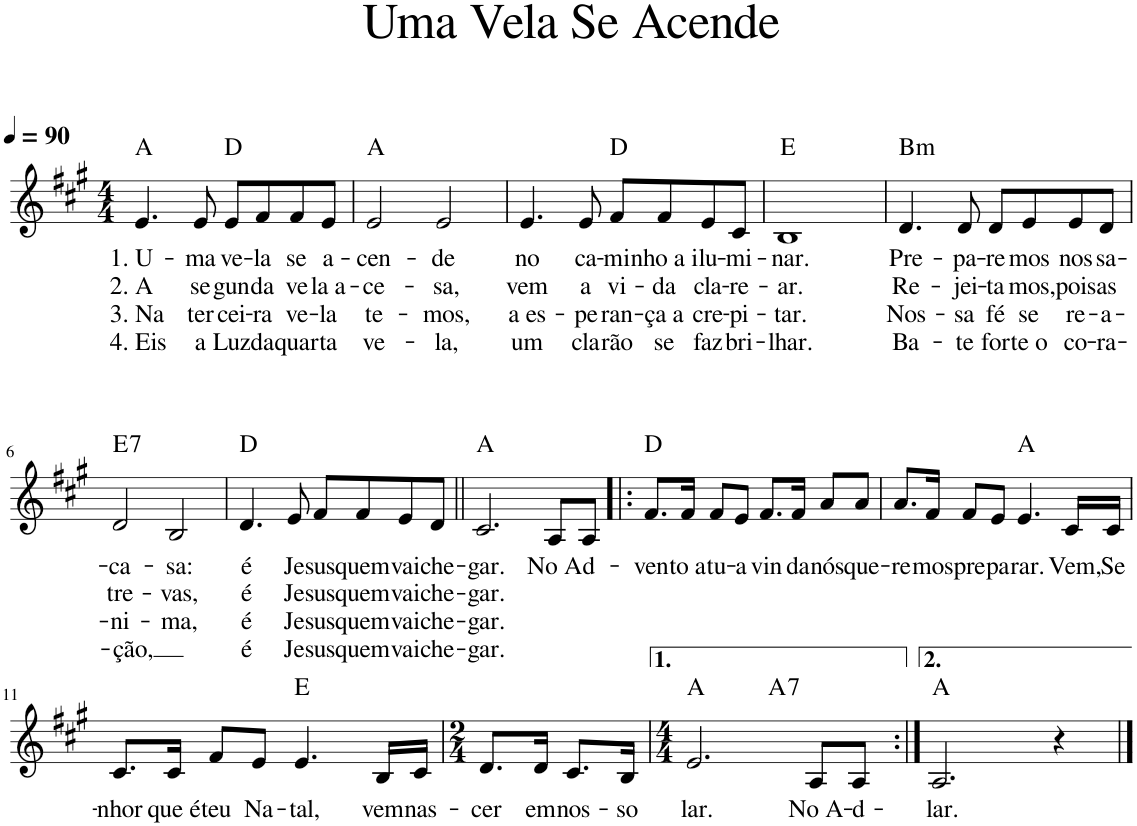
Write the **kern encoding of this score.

**kern	**text	**text	**text	**text	**harte
*part1	*part1	*part1	*part1	*part1	*part1
*staff1	*staff1	*staff1	*staff1	*staff1	*
*I"Voz	*	*	*	*	*
*I'Vo.	*	*	*	*	*
*clefG2	*	*	*	*	*
*k[f#c#g#]	*	*	*	*	*
*M4/4	*	*	*	*	*
*MM90	*	*	*	*	*
=1	=1	=1	=1	=1	=1
!	!LO:LY:b	!LO:LY:b	!LO:LY:b	!LO:LY:b	!
4.e/	1. U-	2. A	3. Na	4. Eis	A:maj
!	!LO:LY:b	!LO:LY:b	!LO:LY:b	!LO:LY:b	!
8e/	-ma	se-	ter-	a	.
!	!LO:LY:b	!LO:LY:b	!LO:LY:b	!LO:LY:b	!
8e/L	ve-	-gun-	-cei-	Luz	D:maj
!	!LO:LY:b	!LO:LY:b	!LO:LY:b	!LO:LY:b	!
8f#/	-la	-da	-ra	da	.
!	!LO:LY:b	!LO:LY:b	!LO:LY:b	!LO:LY:b	!
8f#/	se	ve-	ve-	quar-	.
!	!LO:LY:b	!LO:LY:b	!LO:LY:b	!LO:LY:b	!
8e/J	a-	-la a-	-la	-ta	.
=2	=2	=2	=2	=2	=2
!	!LO:LY:b	!LO:LY:b	!LO:LY:b	!LO:LY:b	!
2e/	-cen-	-ce-	te-	ve-	A:maj
!	!LO:LY:b	!LO:LY:b	!LO:LY:b	!LO:LY:b	!
2e/	-de	-sa,	-mos,	-la,	.
=3	=3	=3	=3	=3	=3
!	!LO:LY:b	!LO:LY:b	!LO:LY:b	!LO:LY:b	!
4.e/	no	vem	a es-	um	.
!	!LO:LY:b	!LO:LY:b	!LO:LY:b	!LO:LY:b	!
8e/	ca-	a	-pe-	cla-	.
!	!LO:LY:b	!LO:LY:b	!LO:LY:b	!LO:LY:b	!
8f#/L	-mi-	vi-	-ran-	-rão	D:maj
!	!LO:LY:b	!LO:LY:b	!LO:LY:b	!LO:LY:b	!
8f#/	-nho a i	-da	-ça a	se	.
!	!LO:LY:b	!LO:LY:b	!LO:LY:b	!LO:LY:b	!
8e/	-lu-	cla-	cre-	faz	.
!	!LO:LY:b	!LO:LY:b	!LO:LY:b	!LO:LY:b	!
8c#/J	-mi-	-re-	-pi-	bri-	.
=4	=4	=4	=4	=4	=4
!	!LO:LY:b	!LO:LY:b	!LO:LY:b	!LO:LY:b	!
1B	-nar.	-ar.	-tar.	-lhar.	E:maj
=5	=5	=5	=5	=5	=5
!	!LO:LY:b	!LO:LY:b	!LO:LY:b	!LO:LY:b	!LO:H:kt=m
4.d/	Pre-	Re-	Nos-	Ba-	B:min
!	!LO:LY:b	!LO:LY:b	!LO:LY:b	!LO:LY:b	!
8d/	-pa-	-jei-	-sa	-te	.
!	!LO:LY:b	!LO:LY:b	!LO:LY:b	!LO:LY:b	!
8d/L	-re-	-ta-	fé	for-	.
!	!LO:LY:b	!LO:LY:b	!LO:LY:b	!LO:LY:b	!
8e/	-mos	-mos,	se	-te o	.
!	!LO:LY:b	!LO:LY:b	!LO:LY:b	!LO:LY:b	!
8e/	nos-	pois	re-	co-	.
!	!LO:LY:b	!LO:LY:b	!LO:LY:b	!LO:LY:b	!
8d/J	-sa-	as	-a-	-ra-	.
!!LO:LB:g=z
=6	=6	=6	=6	=6	=6
!	!LO:LY:b	!LO:LY:b	!LO:LY:b	!LO:LY:b	!LO:H:kt=7
2d/	ca-	tre-	-ni-	-ção,	E:7
!	!LO:LY:b	!LO:LY:b	!LO:LY:b	!	!
2B/	-sa:	-vas,	-ma,	.	.
=7	=7	=7	=7	=7	=7
!	!LO:LY:b	!LO:LY:b	!LO:LY:b	!LO:LY:b	!
4.d/	é	é	é	é	D:maj
!	!LO:LY:b	!LO:LY:b	!LO:LY:b	!LO:LY:b	!
8e/	Je-	Je-	Je-	Je-	.
!	!LO:LY:b	!LO:LY:b	!LO:LY:b	!LO:LY:b	!LO:H:kt=N.C.
8f#/L	-sus	-sus	-sus	-sus	N
!	!LO:LY:b	!LO:LY:b	!LO:LY:b	!LO:LY:b	!
8f#/	quem	quem	quem	quem	.
!	!LO:LY:b	!LO:LY:b	!LO:LY:b	!LO:LY:b	!
8e/	vai	vai	vai	vai	.
!	!LO:LY:b	!LO:LY:b	!LO:LY:b	!LO:LY:b	!
8d/J	che-	che-	che-	che-	.
=8||	=8||	=8||	=8||	=8||	=8||
!	!LO:LY:b	!LO:LY:b	!LO:LY:b	!LO:LY:b	!
2.c#/	-gar.	-gar.	-gar.	-gar.	A:maj
!	!LO:LY:b	!	!	!	!
8A/L	No A-	.	.	.	.
!	!LO:LY:b	!	!	!	!
8A/J	-d-	.	.	.	.
=9!|:	=9!|:	=9!|:	=9!|:	=9!|:	=9!|:
!	!LO:LY:b	!	!	!	!
8.f#/L	-ven-	.	.	.	D:maj
!	!LO:LY:b	!	!	!	!
16f#/Jk	-to a	.	.	.	.
!	!LO:LY:b	!	!	!	!
8f#/L	tu-	.	.	.	.
!	!LO:LY:b	!	!	!	!
8e/J	-a	.	.	.	.
!	!LO:LY:b	!	!	!	!
8.f#/L	vin-	.	.	.	.
!	!LO:LY:b	!	!	!	!
16f#/Jk	-da	.	.	.	.
!	!LO:LY:b	!	!	!	!
8a/L	nós	.	.	.	.
!	!LO:LY:b	!	!	!	!
8a/J	que-	.	.	.	.
=10	=10	=10	=10	=10	=10
!	!LO:LY:b	!	!	!	!
8.a/L	-re-	.	.	.	.
!	!LO:LY:b	!	!	!	!
16f#/Jk	-mos	.	.	.	.
!	!LO:LY:b	!	!	!	!
8f#/L	pre-	.	.	.	.
!	!LO:LY:b	!	!	!	!
8e/J	-pa-	.	.	.	.
!	!LO:LY:b	!	!	!	!
4.e/	-rar.	.	.	.	A:maj
!	!LO:LY:b	!	!	!	!
16c#/LL	Vem,	.	.	.	.
!	!LO:LY:b	!	!	!	!
16c#/JJ	Se-	.	.	.	.
!!LO:LB:g=z
=11	=11	=11	=11	=11	=11
!	!LO:LY:b	!	!	!	!
8.c#/L	-nhor	.	.	.	.
!	!LO:LY:b	!	!	!	!
16c#/Jk	que é	.	.	.	.
!	!LO:LY:b	!	!	!	!
8f#/L	teu	.	.	.	.
!	!LO:LY:b	!	!	!	!
8e/J	Na-	.	.	.	.
!	!LO:LY:b	!	!	!	!
4.e/	-tal,	.	.	.	E:maj
!	!LO:LY:b	!	!	!	!
16B/LL	vem	.	.	.	.
!	!LO:LY:b	!	!	!	!
16c#/JJ	nas-	.	.	.	.
=12	=12	=12	=12	=12	=12
*M2/4	*	*	*	*	*
!	!LO:LY:b	!	!	!	!
8.d/L	-cer	.	.	.	.
!	!LO:LY:b	!	!	!	!
16d/Jk	em	.	.	.	.
!	!LO:LY:b	!	!	!	!
8.c#/L	nos-	.	.	.	.
!	!LO:LY:b	!	!	!	!
16B/Jk	-so	.	.	.	.
=13	=13	=13	=13	=13	=13
*M4/4	*	*	*	*	*
!	!LO:LY:b	!	!	!	!
*^	*	*	*	*	*
2.e/	2ryy	lar.	.	.	.	A:maj
!	!	!	!	!	!	!LO:H:kt=7
.	2ryy	.	.	.	.	A:7
!	!	!LO:LY:b	!	!	!	!
8A/L	.	No A-	.	.	.	.
!	!	!LO:LY:b	!	!	!	!
8A/J	.	-d-	.	.	.	.
=14:|!	=14:|!	=14:|!	=14:|!	=14:|!	=14:|!	=14:|!
!	!	!LO:LY:b	!	!	!	!
*v	*v	*	*	*	*	*
2.A/	-lar.	.	.	.	A:maj
4r	.	.	.	.	.
==	==	==	==	==	==
*-	*-	*-	*-	*-	*-
